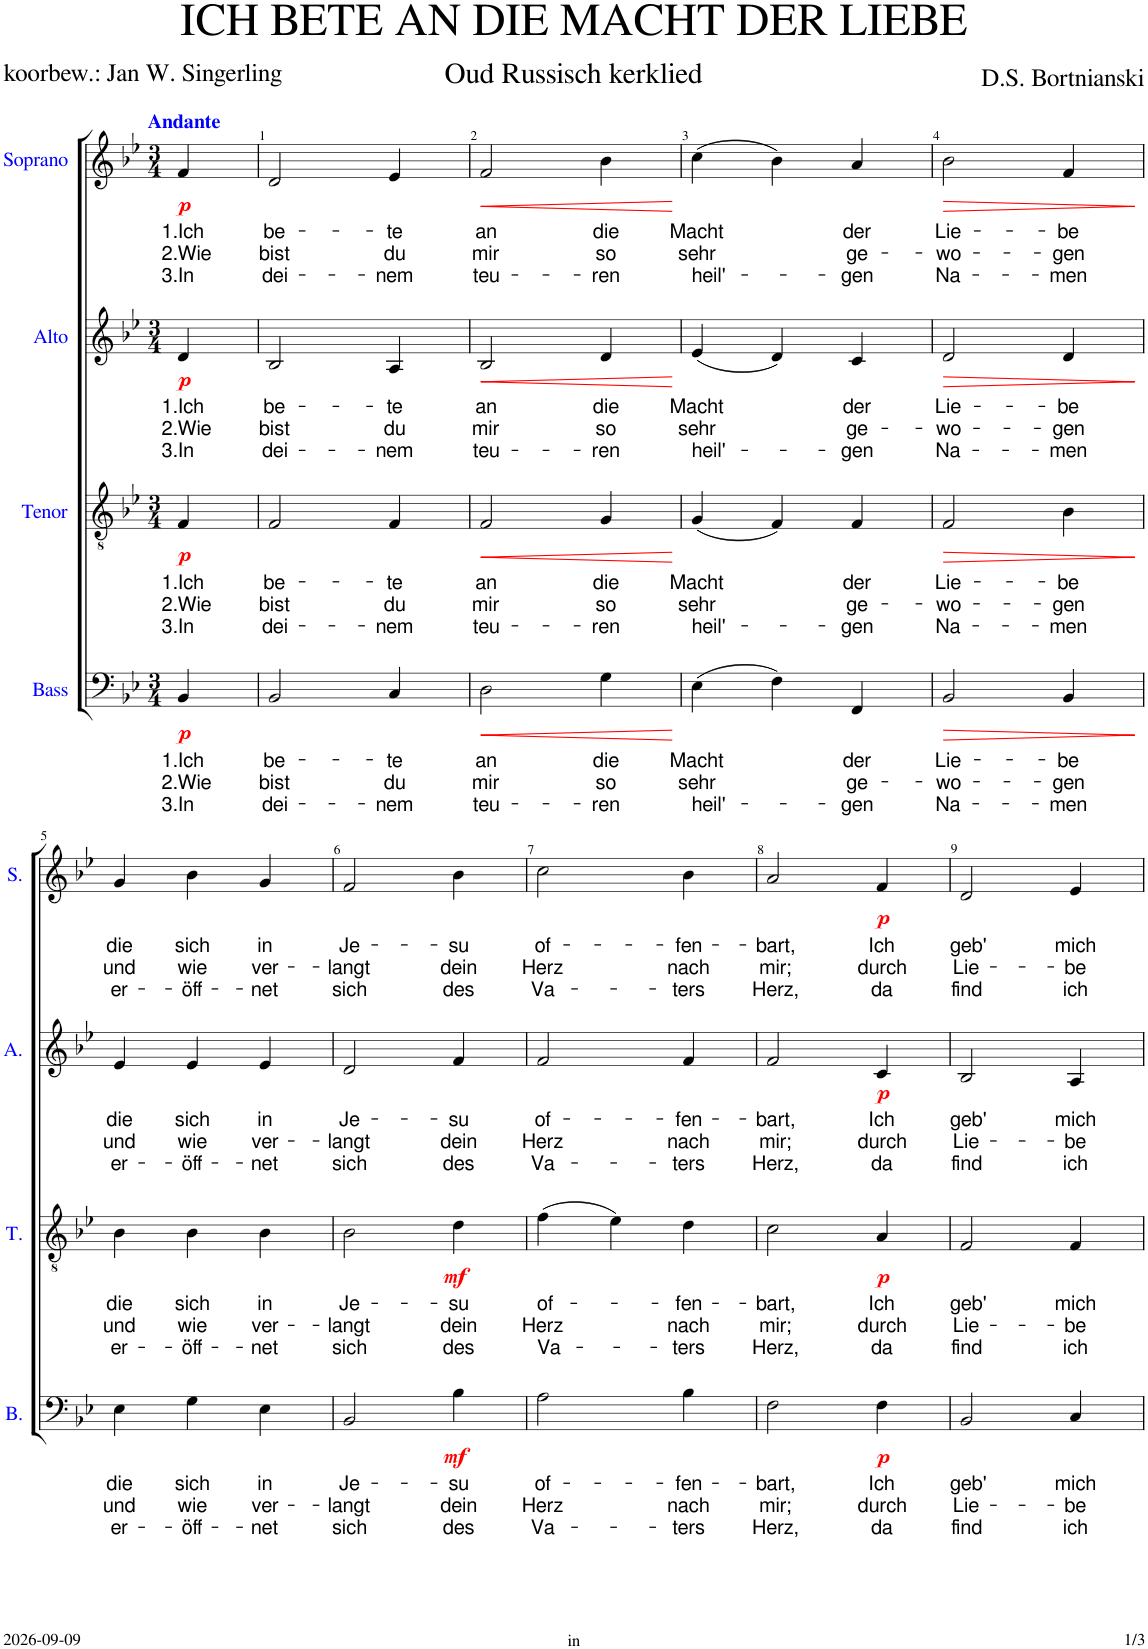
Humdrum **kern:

**kern	**text	**text	**text	**dynam	**kern	**text	**text	**text	**dynam	**kern	**text	**text	**text	**dynam	**kern	**text	**text	**text	**dynam
*part4	*part4	*part4	*part4	*part4	*part3	*part3	*part3	*part3	*part3	*part2	*part2	*part2	*part2	*part2	*part1	*part1	*part1	*part1	*part1
*staff4	*staff4	*staff4	*staff4	*staff4	*staff3	*staff3	*staff3	*staff3	*staff3	*staff2	*staff2	*staff2	*staff2	*staff2	*staff1	*staff1	*staff1	*staff1	*staff1
*I"Bass	*	*	*	*	*I"Tenor	*	*	*	*	*I"Alto	*	*	*	*	*I"Soprano	*	*	*	*
*I'B.	*	*	*	*	*I'T.	*	*	*	*	*I'A.	*	*	*	*	*I'S.	*	*	*	*
*clefF4	*	*	*	*	*clefGv2	*	*	*	*	*clefG2	*	*	*	*	*clefG2	*	*	*	*
*k[b-e-]	*	*	*	*	*k[b-e-]	*	*	*	*	*k[b-e-]	*	*	*	*	*k[b-e-]	*	*	*	*
*M3/4	*	*	*	*	*M3/4	*	*	*	*	*M3/4	*	*	*	*	*M3/4	*	*	*	*
=	=	=	=	=	=	=	=	=	=	=	=	=	=	=	=	=	=	=	=
!	!	!	!	!	!	!	!	!	!	!	!	!	!	!	!LO:TX:a:B:color=#0000FF:t=Andante	!	!	!	!
!	!LO:LY:b	!LO:LY:b	!LO:LY:b	!LO:DY:b	!	!LO:LY:b	!LO:LY:b	!LO:LY:b	!LO:DY:b	!	!LO:LY:b	!LO:LY:b	!LO:LY:b	!LO:DY:b	!	!LO:LY:b	!LO:LY:b	!LO:LY:b	!LO:DY:b
4BB-/	1.Ich	2.Wie	3.In	p	4F/	1.Ich	2.Wie	3.In	p	4d/	1.Ich	2.Wie	3.In	p	4f/	1.Ich	2.Wie	3.In	p
=1	=1	=1	=1	=1	=1	=1	=1	=1	=1	=1	=1	=1	=1	=1	=1	=1	=1	=1	=1
!	!LO:LY:b	!LO:LY:b	!LO:LY:b	!	!	!LO:LY:b	!LO:LY:b	!LO:LY:b	!	!	!LO:LY:b	!LO:LY:b	!LO:LY:b	!	!	!LO:LY:b	!LO:LY:b	!LO:LY:b	!
2BB-/	be-	bist	dei-	.	2F/	be-	bist	dei-	.	2B-/	be-	bist	dei-	.	2d/	be-	bist	dei-	.
!	!LO:LY:b	!LO:LY:b	!LO:LY:b	!	!	!LO:LY:b	!LO:LY:b	!LO:LY:b	!	!	!LO:LY:b	!LO:LY:b	!LO:LY:b	!	!	!LO:LY:b	!LO:LY:b	!LO:LY:b	!
4C/	-te	du	-nem	.	4F/	-te	du	-nem	.	4A/	-te	du	-nem	.	4e-/	-te	du	-nem	.
=2	=2	=2	=2	=2	=2	=2	=2	=2	=2	=2	=2	=2	=2	=2	=2	=2	=2	=2	=2
!	!LO:LY:b	!LO:LY:b	!LO:LY:b	!LO:HP:b	!	!LO:LY:b	!LO:LY:b	!LO:LY:b	!LO:HP:b	!	!LO:LY:b	!LO:LY:b	!LO:LY:b	!LO:HP:b	!	!LO:LY:b	!LO:LY:b	!LO:LY:b	!LO:HP:b
2D\	an	mir	teu-	<	2F/	an	mir	teu-	<	2B-/	an	mir	teu-	<	2f/	an	mir	teu-	<
!	!LO:LY:b	!LO:LY:b	!LO:LY:b	!	!	!LO:LY:b	!LO:LY:b	!LO:LY:b	!	!	!LO:LY:b	!LO:LY:b	!LO:LY:b	!	!	!LO:LY:b	!LO:LY:b	!LO:LY:b	!
4G\	die	so	-ren	.	4G/	die	so	-ren	.	4d/	die	so	-ren	.	4b-\	die	so	-ren	.
.	.	.	.	[	.	.	.	.	[	.	.	.	.	[	.	.	.	.	[
=3	=3	=3	=3	=3	=3	=3	=3	=3	=3	=3	=3	=3	=3	=3	=3	=3	=3	=3	=3
!	!LO:LY:b	!LO:LY:b	!LO:LY:b	!	!	!LO:LY:b	!LO:LY:b	!LO:LY:b	!	!	!LO:LY:b	!LO:LY:b	!LO:LY:b	!	!	!LO:LY:b	!LO:LY:b	!LO:LY:b	!
(4E-\	Macht	sehr	heil'-	.	(4G/	Macht	sehr	heil'-	.	(4e-/	Macht	sehr	heil'-	.	(4cc\	Macht	sehr	heil'-	.
4F\)	.	.	.	.	4F/)	.	.	.	.	4d/)	.	.	.	.	4b-\)	.	.	.	.
!	!LO:LY:b	!LO:LY:b	!LO:LY:b	!	!	!LO:LY:b	!LO:LY:b	!LO:LY:b	!	!	!LO:LY:b	!LO:LY:b	!LO:LY:b	!	!	!LO:LY:b	!LO:LY:b	!LO:LY:b	!
4FF/	der	ge-	-gen	.	4F/	der	ge-	-gen	.	4c/	der	ge-	-gen	.	4a/	der	ge-	-gen	.
=4	=4	=4	=4	=4	=4	=4	=4	=4	=4	=4	=4	=4	=4	=4	=4	=4	=4	=4	=4
!	!LO:LY:b	!LO:LY:b	!LO:LY:b	!LO:HP:b	!	!LO:LY:b	!LO:LY:b	!LO:LY:b	!LO:HP:b	!	!LO:LY:b	!LO:LY:b	!LO:LY:b	!LO:HP:b	!	!LO:LY:b	!LO:LY:b	!LO:LY:b	!LO:HP:b
2BB-/	Lie-	-wo-	Na-	>	2F/	Lie-	-wo-	Na-	>	2d/	Lie-	-wo-	Na-	>	2b-\	Lie-	-wo-	Na-	>
!	!LO:LY:b	!LO:LY:b	!LO:LY:b	!	!	!LO:LY:b	!LO:LY:b	!LO:LY:b	!	!	!LO:LY:b	!LO:LY:b	!LO:LY:b	!	!	!LO:LY:b	!LO:LY:b	!LO:LY:b	!
4BB-/	-be	-gen	-men	.	4B-\	-be	-gen	-men	.	4d/	-be	-gen	-men	.	4f/	-be	-gen	-men	.
.	.	.	.	]	.	.	.	.	]	.	.	.	.	]	.	.	.	.	]
!!LO:LB:g=z
=5	=5	=5	=5	=5	=5	=5	=5	=5	=5	=5	=5	=5	=5	=5	=5	=5	=5	=5	=5
!	!LO:LY:b	!LO:LY:b	!LO:LY:b	!	!	!LO:LY:b	!LO:LY:b	!LO:LY:b	!	!	!LO:LY:b	!LO:LY:b	!LO:LY:b	!	!	!LO:LY:b	!LO:LY:b	!LO:LY:b	!
4E-\	die	und	er-	.	4B-\	die	und	er-	.	4e-/	die	und	er-	.	4g/	die	und	er-	.
!	!LO:LY:b	!LO:LY:b	!LO:LY:b	!	!	!LO:LY:b	!LO:LY:b	!LO:LY:b	!	!	!LO:LY:b	!LO:LY:b	!LO:LY:b	!	!	!LO:LY:b	!LO:LY:b	!LO:LY:b	!
4G\	sich	wie	-öff-	.	4B-\	sich	wie	-öff-	.	4e-/	sich	wie	-öff-	.	4b-\	sich	wie	-öff-	.
!	!LO:LY:b	!LO:LY:b	!LO:LY:b	!	!	!LO:LY:b	!LO:LY:b	!LO:LY:b	!	!	!LO:LY:b	!LO:LY:b	!LO:LY:b	!	!	!LO:LY:b	!LO:LY:b	!LO:LY:b	!
4E-\	in	ver-	-net	.	4B-\	in	ver-	-net	.	4e-/	in	ver-	-net	.	4g/	in	ver-	-net	.
=6	=6	=6	=6	=6	=6	=6	=6	=6	=6	=6	=6	=6	=6	=6	=6	=6	=6	=6	=6
!	!LO:LY:b	!LO:LY:b	!LO:LY:b	!	!	!LO:LY:b	!LO:LY:b	!LO:LY:b	!	!	!LO:LY:b	!LO:LY:b	!LO:LY:b	!	!	!LO:LY:b	!LO:LY:b	!LO:LY:b	!
2BB-/	Je-	-langt	sich	.	2B-\	Je-	-langt	sich	.	2d/	Je-	-langt	sich	.	2f/	Je-	-langt	sich	.
!	!LO:LY:b	!LO:LY:b	!LO:LY:b	!LO:DY:b	!	!LO:LY:b	!LO:LY:b	!LO:LY:b	!LO:DY:b	!	!LO:LY:b	!LO:LY:b	!LO:LY:b	!	!	!LO:LY:b	!LO:LY:b	!LO:LY:b	!
4B-\	-su	dein	des	mf	4d\	-su	dein	des	mf	4f/	-su	dein	des	.	4b-\	-su	dein	des	.
=7	=7	=7	=7	=7	=7	=7	=7	=7	=7	=7	=7	=7	=7	=7	=7	=7	=7	=7	=7
!	!LO:LY:b	!LO:LY:b	!LO:LY:b	!	!	!LO:LY:b	!LO:LY:b	!LO:LY:b	!	!	!LO:LY:b	!LO:LY:b	!LO:LY:b	!	!	!LO:LY:b	!LO:LY:b	!LO:LY:b	!
2A\	of-	Herz	Va-	.	(4f\	of-	Herz	Va-	.	2f/	of-	Herz	Va-	.	2cc\	of-	Herz	Va-	.
.	.	.	.	.	4e-\)	.	.	.	.	.	.	.	.	.	.	.	.	.	.
!	!LO:LY:b	!LO:LY:b	!LO:LY:b	!	!	!LO:LY:b	!LO:LY:b	!LO:LY:b	!	!	!LO:LY:b	!LO:LY:b	!LO:LY:b	!	!	!LO:LY:b	!LO:LY:b	!LO:LY:b	!
4B-\	-fen-	nach	-ters	.	4d\	-fen-	nach	-ters	.	4f/	-fen-	nach	-ters	.	4b-\	-fen-	nach	-ters	.
=8	=8	=8	=8	=8	=8	=8	=8	=8	=8	=8	=8	=8	=8	=8	=8	=8	=8	=8	=8
!	!LO:LY:b	!LO:LY:b	!LO:LY:b	!	!	!LO:LY:b	!LO:LY:b	!LO:LY:b	!	!	!LO:LY:b	!LO:LY:b	!LO:LY:b	!	!	!LO:LY:b	!LO:LY:b	!LO:LY:b	!
2F\	-bart,	mir;	Herz,	.	2c\	-bart,	mir;	Herz,	.	2f/	-bart,	mir;	Herz,	.	2a/	-bart,	mir;	Herz,	.
!	!LO:LY:b	!LO:LY:b	!LO:LY:b	!LO:DY:b	!	!LO:LY:b	!LO:LY:b	!LO:LY:b	!LO:DY:b	!	!LO:LY:b	!LO:LY:b	!LO:LY:b	!LO:DY:b	!	!LO:LY:b	!LO:LY:b	!LO:LY:b	!LO:DY:b
4F\	Ich	durch	da	p	4A/	Ich	durch	da	p	4c/	Ich	durch	da	p	4f/	Ich	durch	da	p
=9	=9	=9	=9	=9	=9	=9	=9	=9	=9	=9	=9	=9	=9	=9	=9	=9	=9	=9	=9
!	!LO:LY:b	!LO:LY:b	!LO:LY:b	!	!	!LO:LY:b	!LO:LY:b	!LO:LY:b	!	!	!LO:LY:b	!LO:LY:b	!LO:LY:b	!	!	!LO:LY:b	!LO:LY:b	!LO:LY:b	!
2BB-/	geb'	Lie-	find	.	2F/	geb'	Lie-	find	.	2B-/	geb'	Lie-	find	.	2d/	geb'	Lie-	find	.
!	!LO:LY:b	!LO:LY:b	!LO:LY:b	!	!	!LO:LY:b	!LO:LY:b	!LO:LY:b	!	!	!LO:LY:b	!LO:LY:b	!LO:LY:b	!	!	!LO:LY:b	!LO:LY:b	!LO:LY:b	!
4C/	mich	-be	ich	.	4F/	mich	-be	ich	.	4A/	mich	-be	ich	.	4e-/	mich	-be	ich	.
=	=	=	=	=	=	=	=	=	=	=	=	=	=	=	=	=	=	=	=
*-	*-	*-	*-	*-	*-	*-	*-	*-	*-	*-	*-	*-	*-	*-	*-	*-	*-	*-	*-
